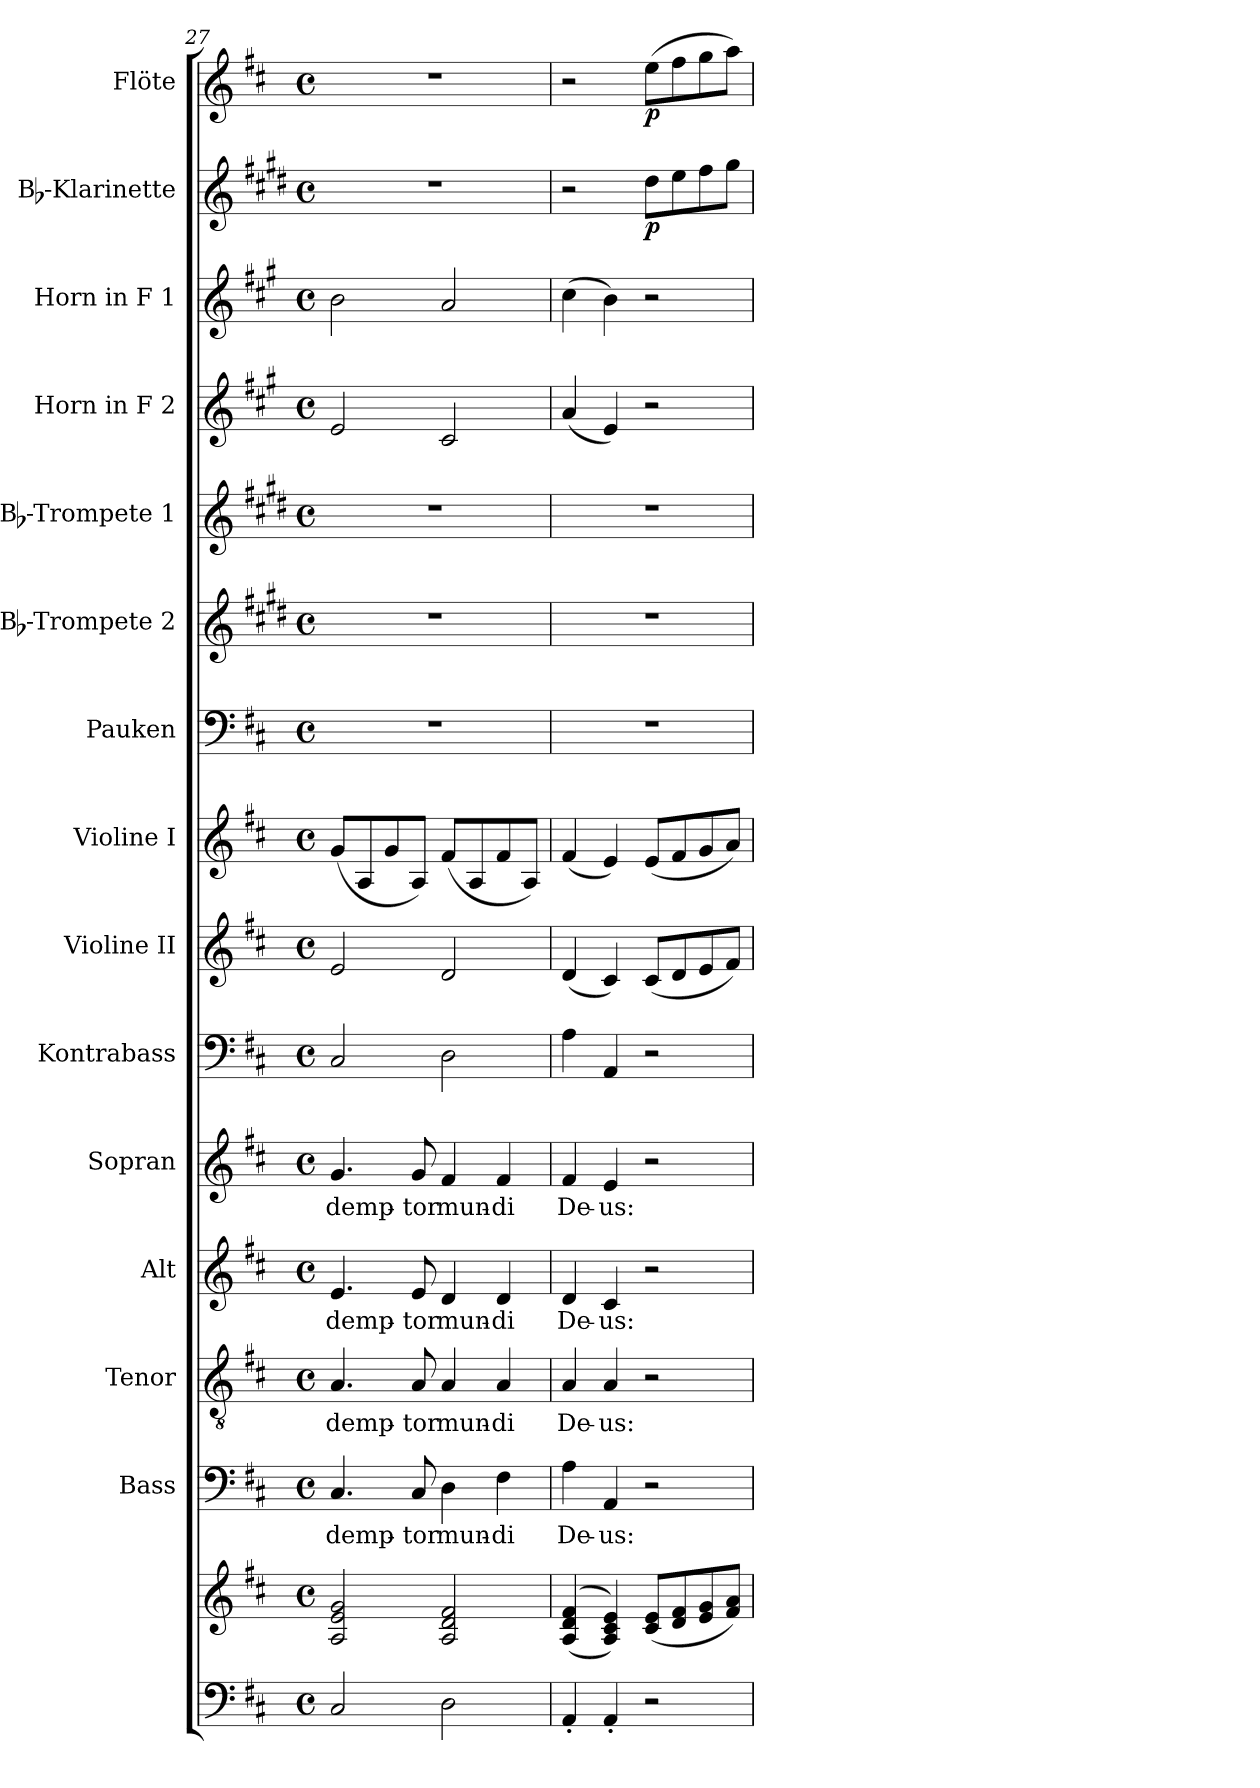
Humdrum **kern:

**kern	**kern	**kern	**text	**kern	**text	**kern	**text	**kern	**text	**kern	**kern	**kern	**kern	**kern	**kern	**kern	**kern	**kern	**dynam	**kern	**dynam
*part15	*part15	*part14	*part14	*part13	*part13	*part12	*part12	*part11	*part11	*part10	*part9	*part8	*part7	*part6	*part5	*part4	*part3	*part2	*part2	*part1	*part1
*staff16	*staff15	*staff14	*staff14	*staff13	*staff13	*staff12	*staff12	*staff11	*staff11	*staff10	*staff9	*staff8	*staff7	*staff6	*staff5	*staff4	*staff3	*staff2	*staff2	*staff1	*staff1
*	*	*I"Bass	*	*I"Tenor	*	*I"Alt	*	*I"Sopran	*	*I"Kontrabass	*I"Violine II	*I"Violine I	*I"Pauken	*I"Bb-Trompete 2	*I"Bb-Trompete 1	*I"Horn in F 2	*I"Horn in F 1	*I"Bb-Klarinette	*	*I"Flöte	*
*	*	*I'B.	*	*I'T.	*	*I'A.	*	*I'S.	*	*I'Kb.	*I'Vl. II	*I'Vl. I	*I'Pk.	*I'Bb Trp. 2	*I'Bb Trp. 1	*	*	*I'Bb Kl.	*	*I'Fl.	*
*clefF4	*clefG2	*clefF4	*	*clefGv2	*	*clefG2	*	*clefG2	*	*clefF4	*clefG2	*clefG2	*clefF4	*clefG2	*clefG2	*clefG2	*clefG2	*clefG2	*	*clefG2	*
*	*	*	*	*	*	*	*	*	*	*ITrd7c12	*	*	*	*ITrd1c2	*ITrd1c2	*ITrd4c7	*ITrd4c7	*ITrd1c2	*	*	*
*k[f#c#]	*k[f#c#]	*k[f#c#]	*	*k[f#c#]	*	*k[f#c#]	*	*k[f#c#]	*	*k[f#c#]	*k[f#c#]	*k[f#c#]	*k[f#c#]	*k[f#c#]	*k[f#c#]	*k[f#c#]	*k[f#c#]	*k[f#c#]	*	*k[f#c#]	*
*D:	*D:	*D:	*	*D:	*	*D:	*	*D:	*	*D:	*D:	*D:	*D:	*D:	*D:	*D:	*D:	*D:	*	*D:	*
*M4/4	*M4/4	*M4/4	*	*M4/4	*	*M4/4	*	*M4/4	*	*M4/4	*M4/4	*M4/4	*M4/4	*M4/4	*M4/4	*M4/4	*M4/4	*M4/4	*	*M4/4	*
*met(c)	*met(c)	*met(c)	*	*met(c)	*	*met(c)	*	*met(c)	*	*met(c)	*met(c)	*met(c)	*met(c)	*met(c)	*met(c)	*met(c)	*met(c)	*met(c)	*	*met(c)	*
=27	=27	=27	=27	=27	=27	=27	=27	=27	=27	=27	=27	=27	=27	=27	=27	=27	=27	=27	=27	=27	=27
!	!	!	!LO:LY:b	!	!LO:LY:b	!	!LO:LY:b	!	!LO:LY:b	!	!	!	!	!	!	!	!	!	!	!	!
2C#/	2A/ 2e/ 2g/	4.C#/	-demp-	4.A/	-demp-	4.e/	-demp-	4.g/	-demp-	2CC#/	2e/	(<8g/L	1r	1r	1r	2A/	2e\	1r	.	1r	.
.	.	.	.	.	.	.	.	.	.	.	.	8A/	.	.	.	.	.	.	.	.	.
.	.	.	.	.	.	.	.	.	.	.	.	8g/	.	.	.	.	.	.	.	.	.
!	!	!	!LO:LY:b	!	!LO:LY:b	!	!LO:LY:b	!	!LO:LY:b	!	!	!	!	!	!	!	!	!	!	!	!
.	.	8C#/	-tor	8A/	-tor	8e/	-tor	8g/	-tor	.	.	8A/J)	.	.	.	.	.	.	.	.	.
!	!	!	!LO:LY:b	!	!LO:LY:b	!	!LO:LY:b	!	!LO:LY:b	!	!	!	!	!	!	!	!	!	!	!	!
2D\	2A/ 2d/ 2f#/	4D\	mun-	4A/	mun-	4d/	mun-	4f#/	mun-	2DD\	2d/	(<8f#/L	.	.	.	2F#/	2d/	.	.	.	.
.	.	.	.	.	.	.	.	.	.	.	.	8A/	.	.	.	.	.	.	.	.	.
!	!	!	!LO:LY:b	!	!LO:LY:b	!	!LO:LY:b	!	!LO:LY:b	!	!	!	!	!	!	!	!	!	!	!	!
.	.	4F#\	-di	4A/	-di	4d/	-di	4f#/	-di	.	.	8f#/	.	.	.	.	.	.	.	.	.
.	.	.	.	.	.	.	.	.	.	.	.	8A/J)	.	.	.	.	.	.	.	.	.
=28	=28	=28	=28	=28	=28	=28	=28	=28	=28	=28	=28	=28	=28	=28	=28	=28	=28	=28	=28	=28	=28
!	!	!	!LO:LY:b	!	!LO:LY:b	!	!LO:LY:b	!	!LO:LY:b	!	!	!	!	!	!	!	!	!	!	!	!
4AA'</	((<4A/ 4d/ 4f#/	4A\	De-	4A/	De-	4d/	De-	4f#/	De-	4AA\	(<4d/	(<4f#/	1r	1r	1r	(<4d/	(>4f#\	2r	.	2r	.
!	!	!	!LO:LY:b	!	!LO:LY:b	!	!LO:LY:b	!	!LO:LY:b	!	!	!	!	!	!	!	!	!	!	!	!
4AA'</	4A/ 4c#/ 4e/))	4AA/	-us:	4A/	-us:	4c#/	-us:	4e/	-us:	4AAA/	4c#/)	4e/)	.	.	.	4A/)	4e\)	.	.	.	.
!	!	!	!	!	!	!	!	!	!	!	!	!	!	!	!	!	!	!	!LO:DY:b	!	!LO:DY:b
2r	(<8c#/ 8e/L	2r	.	2r	.	2r	.	2r	.	2r	(<8c#/L	(<8e/L	.	.	.	2r	2r	8cc#\L	p	(>8ee\L	p
.	8d/ 8f#/	.	.	.	.	.	.	.	.	.	8d/	8f#/	.	.	.	.	.	8dd\	.	8ff#\	.
.	8e/ 8g/	.	.	.	.	.	.	.	.	.	8e/	8g/	.	.	.	.	.	8ee\	.	8gg\	.
.	8f#/ 8a/J)	.	.	.	.	.	.	.	.	.	8f#/J)	8a/J)	.	.	.	.	.	8ff#\J	.	8aa\J)	.
=	=	=	=	=	=	=	=	=	=	=	=	=	=	=	=	=	=	=	=	=	=
*-	*-	*-	*-	*-	*-	*-	*-	*-	*-	*-	*-	*-	*-	*-	*-	*-	*-	*-	*-	*-	*-
